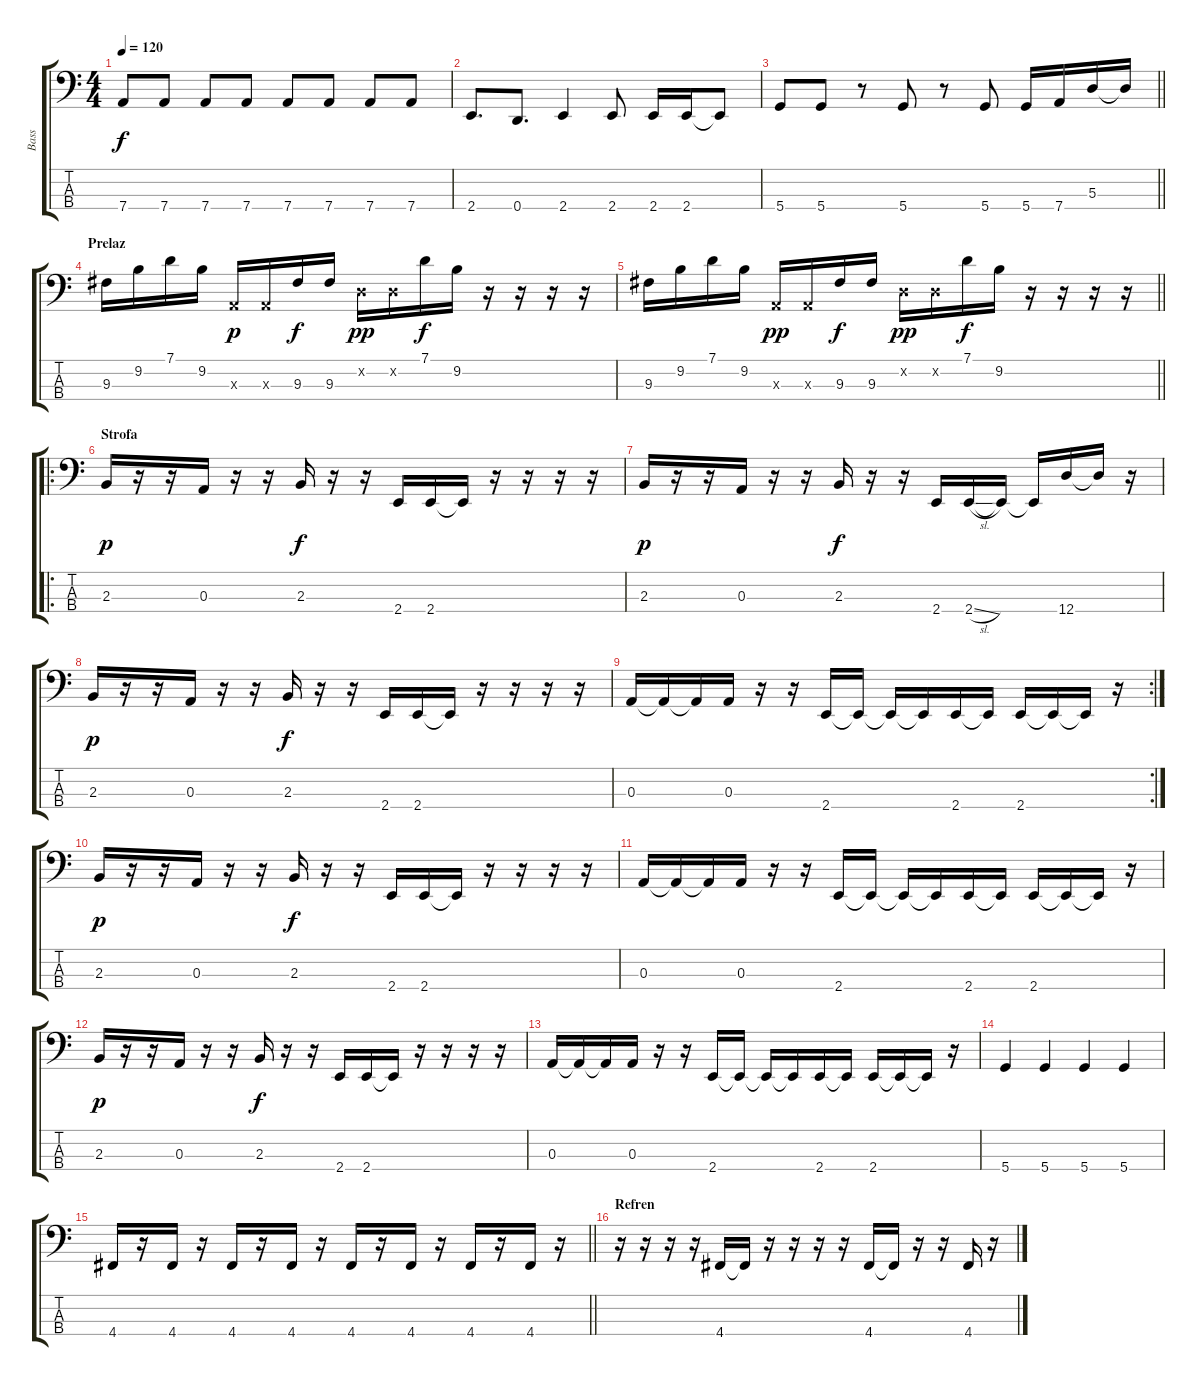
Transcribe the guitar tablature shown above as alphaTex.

\track ("Bass" "Bass") {instrument electricbassfinger}
\staff {score tabs}
\tuning (G2 D2 A1 D1) {hide}
\ts (4 4)
\tempo 120
\clef f4
\ks c
7.4.8{dy f} 7.4.8 7.4.8 7.4.8 7.4.8 7.4.8 7.4.8 7.4.8 |
2.4.8{d} 0.4.8{d} 2.4.4 2.4.8 2.4.16 2.4.16 2.4{t}.8 |
\barLineRight lightlight
5.4.8 5.4.8 r.8 5.4.8 r.8 5.4.8 5.4.16 7.4.16 5.3.16 5.3{t}.16 |
\section ("" "Prelaz")
9.3.16 9.2.16 7.1.16 9.2.16 0.3{x}.16{dy p} 0.3{x}.16 9.3.16{dy f} 9.3.16 0.2{x}.16{dy pp} 0.2{x}.16 7.1.16{dy f} 9.2.16 r.16 r.16 r.16 r.16 |
\barLineRight lightlight
9.3.16 9.2.16 7.1.16 9.2.16 0.3{x}.16{dy pp} 0.3{x}.16 9.3.16{dy f} 9.3.16 0.2{x}.16{dy pp} 0.2{x}.16 7.1.16{dy f} 9.2.16 r.16 r.16 r.16 r.16 |
\ro
\section ("" "Strofa")
2.3.16{dy p} r.16 r.16 0.3.16 r.16 r.16 2.3.16{dy f} r.16 r.16 2.4.16 2.4.16 2.4{t}.16 r.16 r.16 r.16 r.16 |
2.3.16{dy p} r.16 r.16 0.3.16 r.16 r.16 2.3.16{dy f} r.16 r.16 2.4.16 2.4{sl}.16 2.4{t}.16 2.4{t}.16 12.4.16 12.4{t}.16 r.16 |
2.3.16{dy p} r.16 r.16 0.3.16 r.16 r.16 2.3.16{dy f} r.16 r.16 2.4.16 2.4.16 2.4{t}.16 r.16 r.16 r.16 r.16 |
\rc 2
0.3.16 0.3{t}.16 0.3{t}.16 0.3.16 r.16 r.16 2.4.16 2.4{t}.16 2.4{t}.16 2.4{t}.16 2.4.16 2.4{t}.16 2.4.16 2.4{t}.16 2.4{t}.16 r.16 |
2.3.16{dy p} r.16 r.16 0.3.16 r.16 r.16 2.3.16{dy f} r.16 r.16 2.4.16 2.4.16 2.4{t}.16 r.16 r.16 r.16 r.16 |
0.3.16 0.3{t}.16 0.3{t}.16 0.3.16 r.16 r.16 2.4.16 2.4{t}.16 2.4{t}.16 2.4{t}.16 2.4.16 2.4{t}.16 2.4.16 2.4{t}.16 2.4{t}.16 r.16 |
2.3.16{dy p} r.16 r.16 0.3.16 r.16 r.16 2.3.16{dy f} r.16 r.16 2.4.16 2.4.16 2.4{t}.16 r.16 r.16 r.16 r.16 |
0.3.16 0.3{t}.16 0.3{t}.16 0.3.16 r.16 r.16 2.4.16 2.4{t}.16 2.4{t}.16 2.4{t}.16 2.4.16 2.4{t}.16 2.4.16 2.4{t}.16 2.4{t}.16 r.16 |
5.4.4 5.4.4 5.4.4 5.4.4 |
\barLineRight lightlight
4.4.16 r.16 4.4.16 r.16 4.4.16 r.16 4.4.16 r.16 4.4.16 r.16 4.4.16 r.16 4.4.16 r.16 4.4.16 r.16 |
\section ("" "Refren")
r.16 r.16 r.16 r.16 4.4.16 4.4{t}.16 r.16 r.16 r.16 r.16 4.4.16 4.4{t}.16 r.16 r.16 4.4.16 r.16
